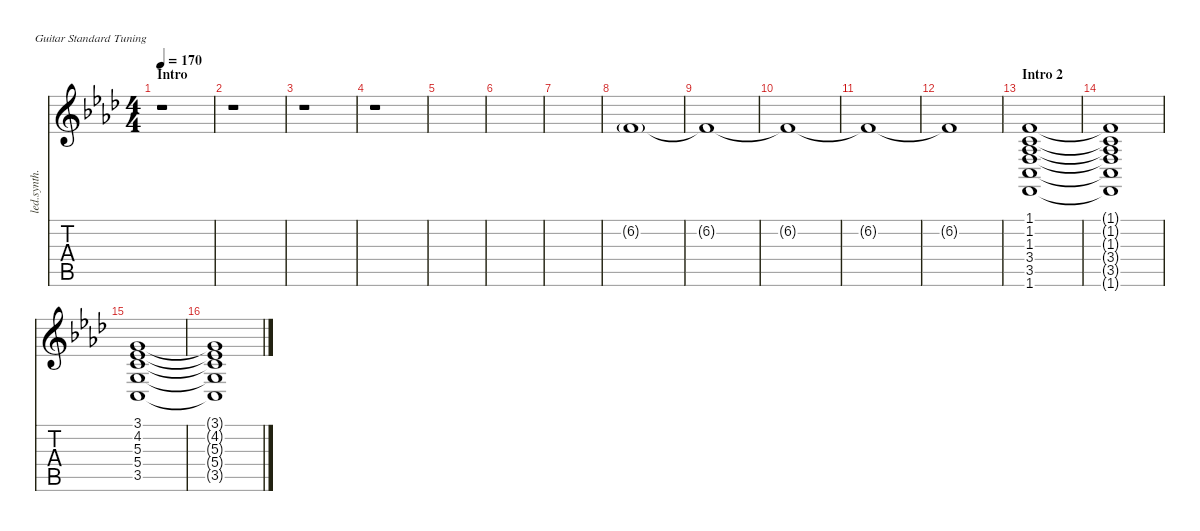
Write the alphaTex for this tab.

\defaultSystemsLayout 4
\hideDynamics
\bracketExtendMode nobrackets
\otherSystemsTrackNameOrientation horizontal
\track ("Bright Pad" "led.synth.") {instrument lead7fifths}
\staff {score tabs}
\tuning (E4 B3 G3 D3 A2 E2)
\ts (4 4)
\section ("" "Intro")
\tempo 170
\clef g2
\ks fminor
r.1{dy mf instrument lead7fifths beam Down} |
r.1{beam Down} |
r.1{beam Down} |
r.1{beam Down} |
|
|
|
6.2{g acc forcenatural}.1{beam Up} |
6.2{t acc forcenatural}.1{beam Up} |
6.2{t acc forcenatural}.1{beam Up} |
6.2{t acc forcenatural}.1{beam Up} |
6.2{t acc forcenatural}.1{beam Up} |
\section ("" "Intro 2")
(1.6{acc forcenatural} 3.5{acc forcenatural} 3.4{acc forcenatural} 1.3{acc b} 1.2{acc forcenatural} 1.1{acc forcenatural}).1{beam Up} |
(1.6{t acc forcenatural} 3.5{t acc forcenatural} 3.4{t acc forcenatural} 1.3{t acc b} 1.2{t acc forcenatural} 1.1{t acc forcenatural}).1{beam Up} |
(3.1{acc forcenatural} 4.2{acc b} 5.3{acc forcenatural} 5.4{acc forcenatural} 3.5{acc forcenatural}).1{beam Up} |
(3.1{t acc forcenatural} 4.2{t acc b} 5.3{t acc forcenatural} 5.4{t acc forcenatural} 3.5{t acc forcenatural}).1{beam Up}
